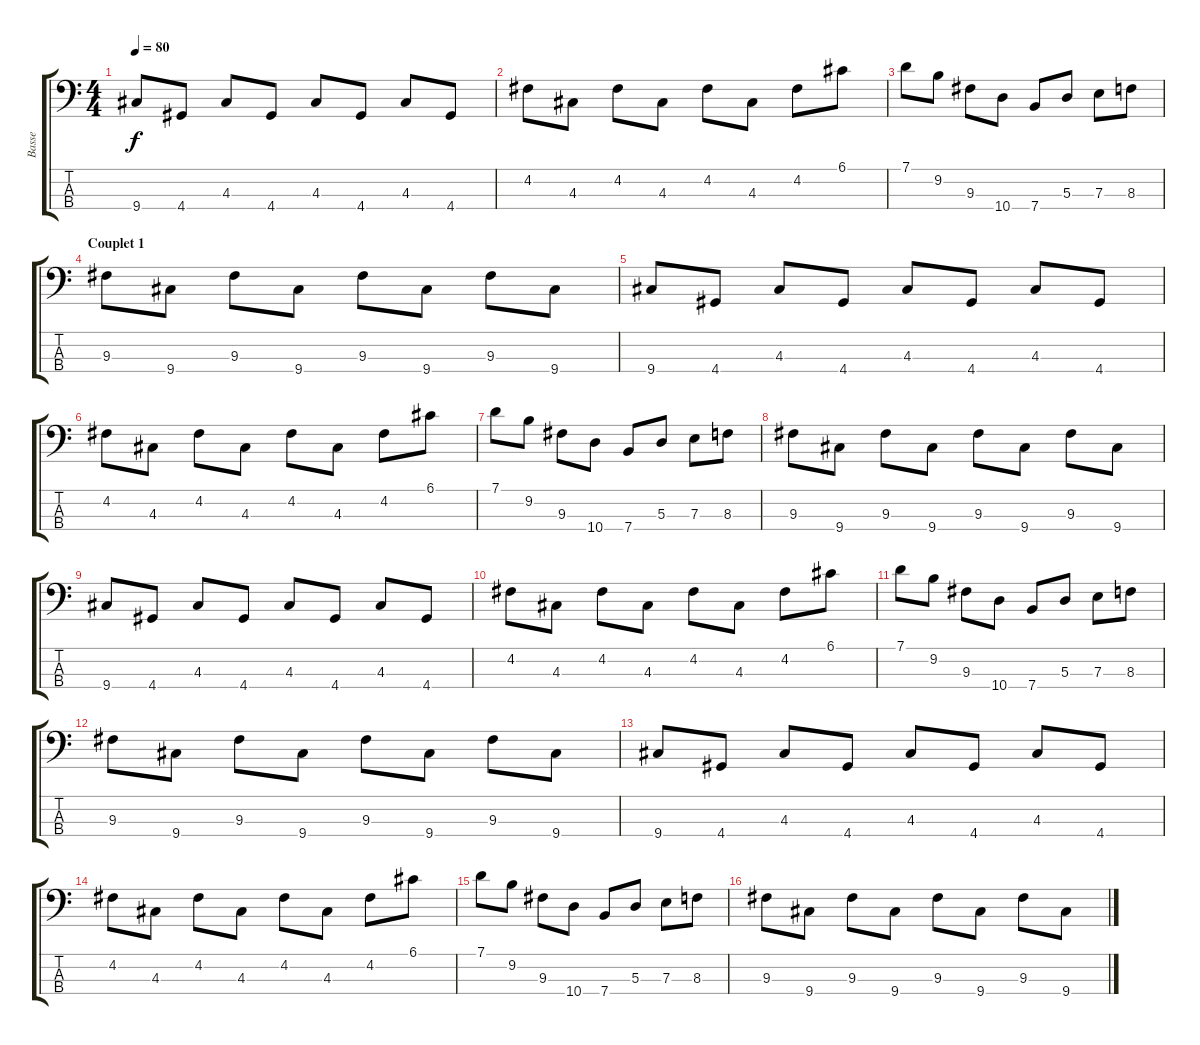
\track ("Basse" "Basse") {instrument electricbassfinger}
\staff {score tabs}
\tuning (G2 D2 A1 E1) {hide}
\ts (4 4)
\tempo 80
\clef f4
\ks c
9.4.8{dy f} 4.4.8 4.3.8 4.4.8 4.3.8 4.4.8 4.3.8 4.4.8 |
4.2.8 4.3.8 4.2.8 4.3.8 4.2.8 4.3.8 4.2.8 6.1.8 |
7.1.8 9.2.8 9.3.8 10.4.8 7.4.8 5.3.8 7.3.8 8.3.8 |
\section ("" "Couplet 1")
9.3.8 9.4.8 9.3.8 9.4.8 9.3.8 9.4.8 9.3.8 9.4.8 |
9.4.8 4.4.8 4.3.8 4.4.8 4.3.8 4.4.8 4.3.8 4.4.8 |
4.2.8 4.3.8 4.2.8 4.3.8 4.2.8 4.3.8 4.2.8 6.1.8 |
7.1.8 9.2.8 9.3.8 10.4.8 7.4.8 5.3.8 7.3.8 8.3.8 |
9.3.8 9.4.8 9.3.8 9.4.8 9.3.8 9.4.8 9.3.8 9.4.8 |
9.4.8 4.4.8 4.3.8 4.4.8 4.3.8 4.4.8 4.3.8 4.4.8 |
4.2.8 4.3.8 4.2.8 4.3.8 4.2.8 4.3.8 4.2.8 6.1.8 |
7.1.8 9.2.8 9.3.8 10.4.8 7.4.8 5.3.8 7.3.8 8.3.8 |
9.3.8 9.4.8 9.3.8 9.4.8 9.3.8 9.4.8 9.3.8 9.4.8 |
9.4.8 4.4.8 4.3.8 4.4.8 4.3.8 4.4.8 4.3.8 4.4.8 |
4.2.8 4.3.8 4.2.8 4.3.8 4.2.8 4.3.8 4.2.8 6.1.8 |
7.1.8 9.2.8 9.3.8 10.4.8 7.4.8 5.3.8 7.3.8 8.3.8 |
9.3.8 9.4.8 9.3.8 9.4.8 9.3.8 9.4.8 9.3.8 9.4.8
